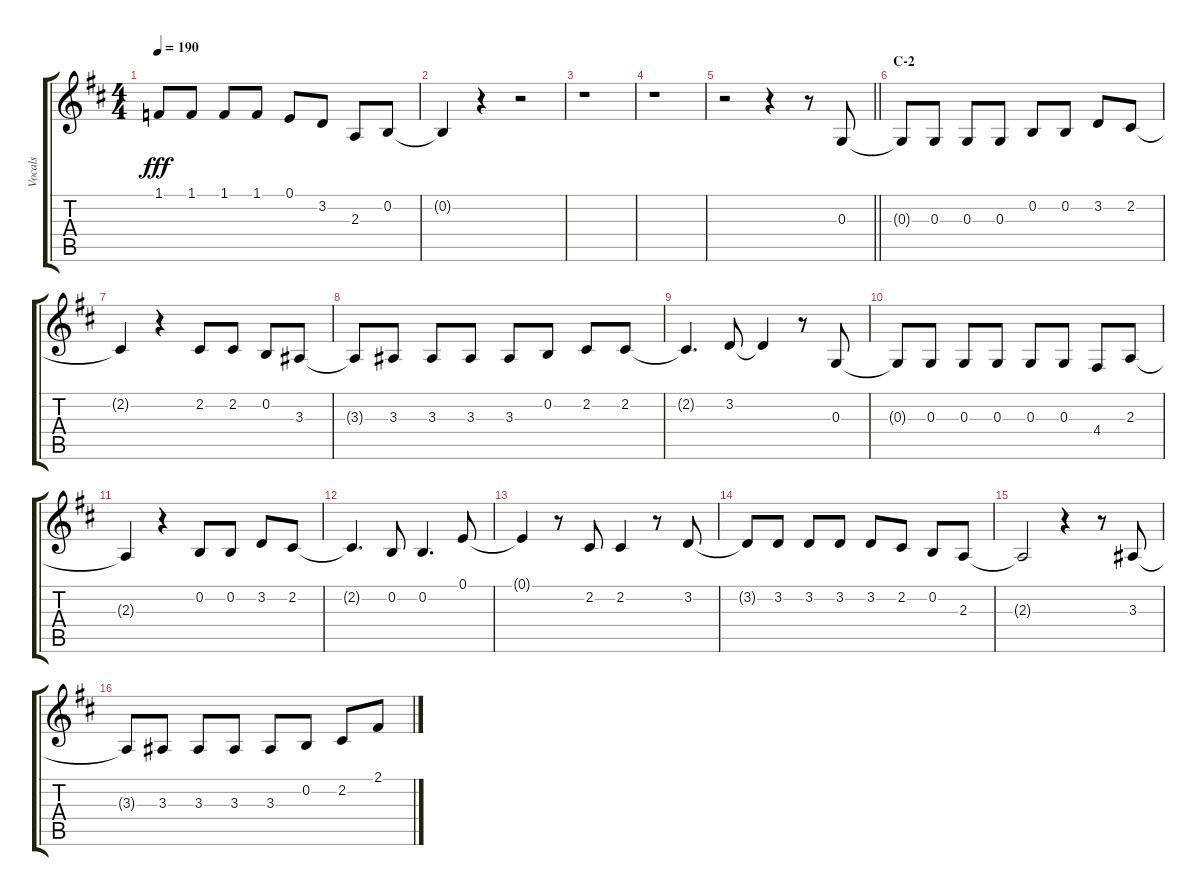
\track ("Vocals" "Vocals") {instrument voiceoohs}
\staff {score tabs}
\tuning (E4 B3 G3 D3 A2 E2) {hide}
\ts (4 4)
\tempo 190
\clef g2
\ks d
1.1{t}.8{dy fff} 1.1.8 1.1.8 1.1.8 0.1.8 3.2.8 2.3.8 0.2.8 |
0.2{t}.4 r.4 r.2 |
r.1 |
r.1 |
\barLineRight lightlight
r.2 r.4 r.8 0.3.8 |
\section ("" "C-2")
0.3{t}.8 0.3.8 0.3.8 0.3.8 0.2.8 0.2.8 3.2.8 2.2.8 |
2.2{t}.4 r.4 2.2.8 2.2.8 0.2.8 3.3.8 |
3.3{t}.8 3.3.8 3.3.8 3.3.8 3.3.8 0.2.8 2.2.8 2.2.8 |
2.2{t}.4{d} 3.2.8 3.2{t}.4 r.8 0.3.8 |
0.3{t}.8 0.3.8 0.3.8 0.3.8 0.3.8 0.3.8 4.4.8 2.3.8 |
2.3{t}.4 r.4 0.2.8 0.2.8 3.2.8 2.2.8 |
2.2{t}.4{d} 0.2.8 0.2.4{d} 0.1.8 |
0.1{t}.4 r.8 2.2.8 2.2.4 r.8 3.2.8 |
3.2{t}.8 3.2.8 3.2.8 3.2.8 3.2.8 2.2.8 0.2.8 2.3.8 |
2.3{t}.2 r.4 r.8 3.3.8 |
3.3{t}.8 3.3.8 3.3.8 3.3.8 3.3.8 0.2.8 2.2.8 2.1.8
